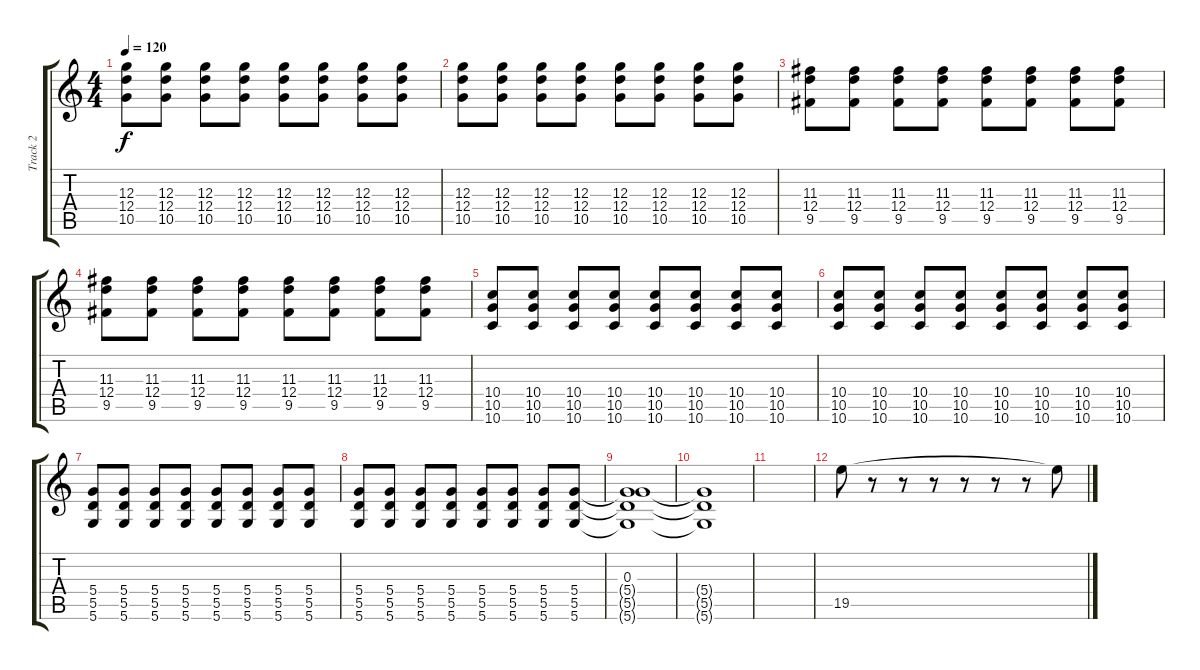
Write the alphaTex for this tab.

\track ("Track 2" "Track 2") {instrument distortionguitar}
\staff {score tabs}
\tuning (E4 B3 G3 D3 A2 D2) {hide}
\ts (4 4)
\tempo 120
\clef g2
\ks c
(12.3 12.4 10.5).8{dy f} (12.3 12.4 10.5).8 (12.3 12.4 10.5).8 (12.3 12.4 10.5).8 (12.3 12.4 10.5).8 (12.3 12.4 10.5).8 (12.3 12.4 10.5).8 (12.3 12.4 10.5).8 |
(12.3 12.4 10.5).8 (12.3 12.4 10.5).8 (12.3 12.4 10.5).8 (12.3 12.4 10.5).8 (12.3 12.4 10.5).8 (12.3 12.4 10.5).8 (12.3 12.4 10.5).8 (12.3 12.4 10.5).8 |
(11.3 12.4 9.5).8 (11.3 12.4 9.5).8 (11.3 12.4 9.5).8 (11.3 12.4 9.5).8 (11.3 12.4 9.5).8 (11.3 12.4 9.5).8 (11.3 12.4 9.5).8 (11.3 12.4 9.5).8 |
(11.3 12.4 9.5).8 (11.3 12.4 9.5).8 (11.3 12.4 9.5).8 (11.3 12.4 9.5).8 (11.3 12.4 9.5).8 (11.3 12.4 9.5).8 (11.3 12.4 9.5).8 (11.3 12.4 9.5).8 |
(10.4 10.5 10.6).8 (10.4 10.5 10.6).8 (10.4 10.5 10.6).8 (10.4 10.5 10.6).8 (10.4 10.5 10.6).8 (10.4 10.5 10.6).8 (10.4 10.5 10.6).8 (10.4 10.5 10.6).8 |
(10.4 10.5 10.6).8 (10.4 10.5 10.6).8 (10.4 10.5 10.6).8 (10.4 10.5 10.6).8 (10.4 10.5 10.6).8 (10.4 10.5 10.6).8 (10.4 10.5 10.6).8 (10.4 10.5 10.6).8 |
(5.4 5.5 5.6).8 (5.4 5.5 5.6).8 (5.4 5.5 5.6).8 (5.4 5.5 5.6).8 (5.4 5.5 5.6).8 (5.4 5.5 5.6).8 (5.4 5.5 5.6).8 (5.4 5.5 5.6).8 |
(5.4 5.5 5.6).8 (5.4 5.5 5.6).8 (5.4 5.5 5.6).8 (5.4 5.5 5.6).8 (5.4 5.5 5.6).8 (5.4 5.5 5.6).8 (5.4 5.5 5.6).8 (5.4 5.5 5.6).8 |
(0.3 5.4{t} 5.5{t} 5.6{t}).1 |
(5.4{t} 5.5{t} 5.6{t}).1 |
|
19.5.8{instrument electricguitarclean} r.8 r.8 r.8 r.8 r.8 r.8 19.5{t}.8
